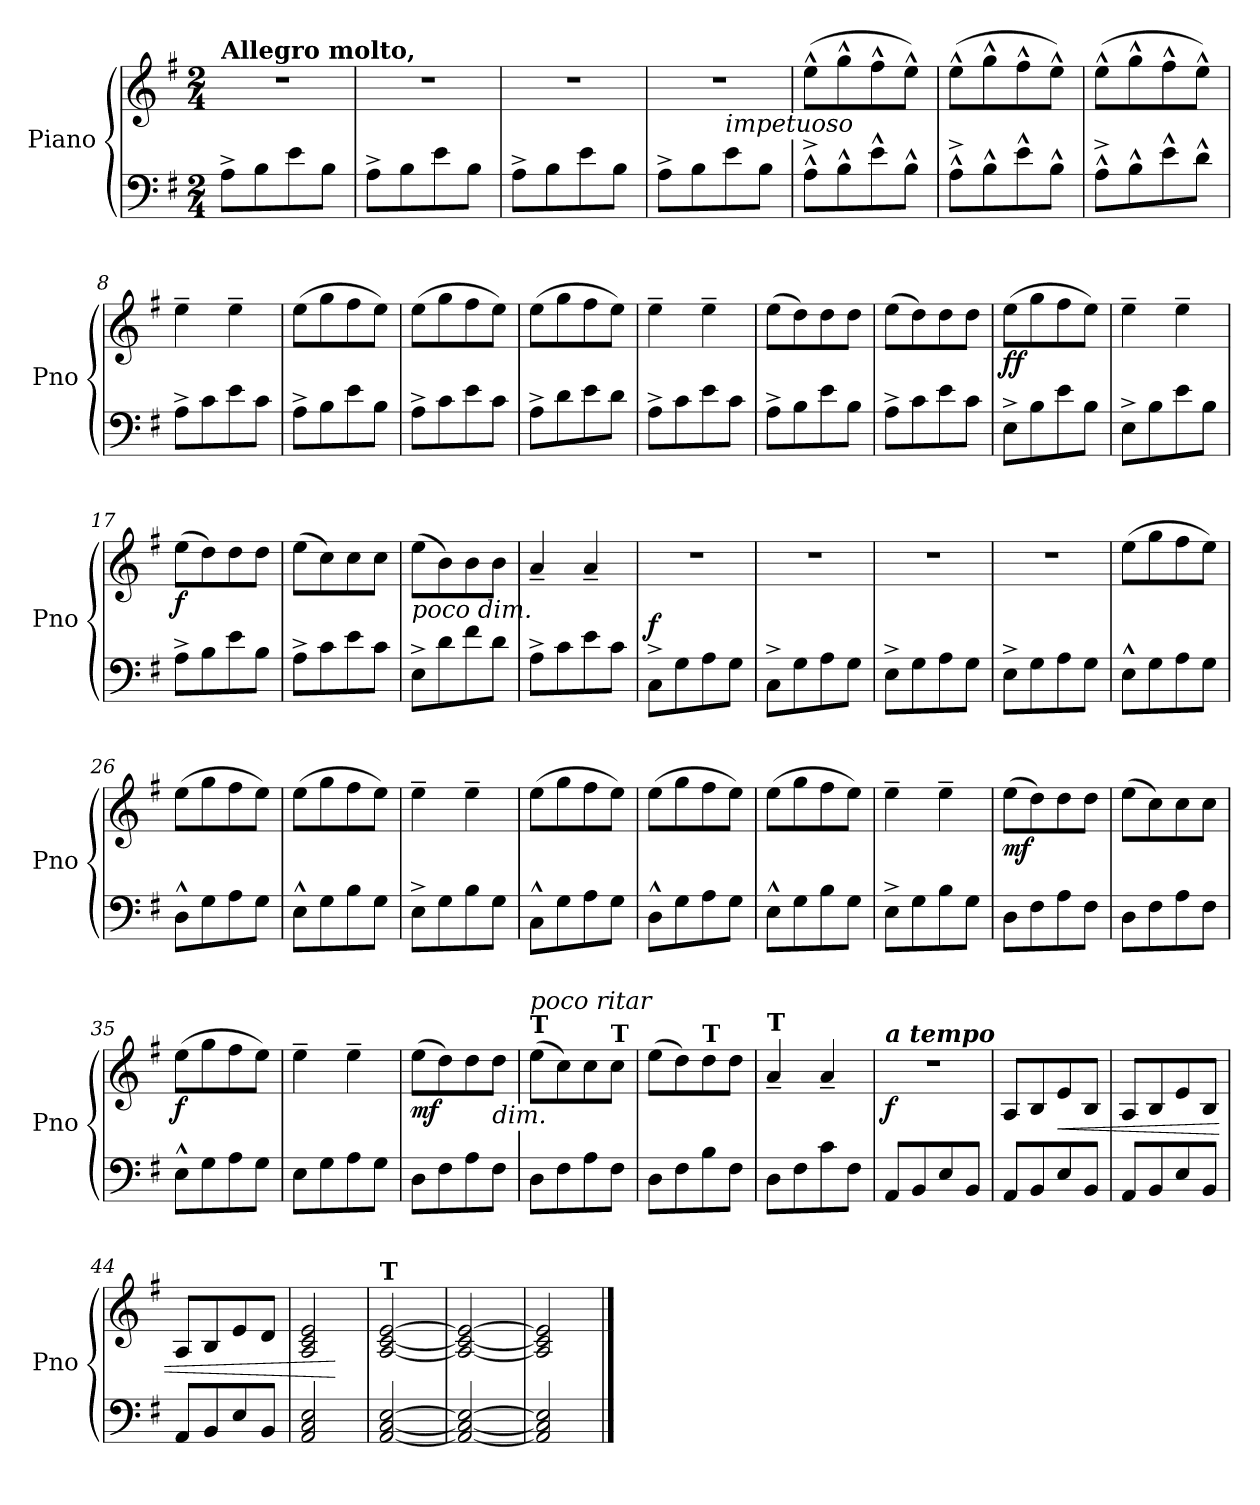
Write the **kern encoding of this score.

**kern	**kern	**dynam
*part1	*part1	*part1
*staff2	*staff1	*staff1/2
*I"Piano	*	*
*I'Pno	*	*
*clefF4	*clefG2	*
*k[f#]	*k[f#]	*
*M2/4	*M2/4	*
*MM160	*MM160	*
=1	=1	=1
!	!LO:TX:a:B:t=Allegro molto,	!
!	!	!LO:DY:b
8A^\L	2r	other-dynamics
8B\	.	.
8e\	.	.
8B\J	.	.
=2	=2	=2
8A^\L	2r	.
8B\	.	.
8e\	.	.
8B\J	.	.
=3	=3	=3
8A^\L	2r	.
8B\	.	.
8e\	.	.
8B\J	.	.
=4	=4	=4
8A^\L	2r	.
8B\	.	.
!LO:TX:a:i:t=impetuoso	!	!
8e\	.	.
8B\J	.	.
=5	=5	=5
8A^^^\L	(>8ee^^\L	.
8B^^\	8gg^^\	.
8e^^\	8ff#^^\	.
8B^^\J	8ee^^\J)	.
=6	=6	=6
8A^^^\L	(>8ee^^\L	.
8B^^\	8gg^^\	.
8e^^\	8ff#^^\	.
8B^^\J	8ee^^\J)	.
=7	=7	=7
8A^^^\L	(>8ee^^\L	.
8B^^\	8gg^^\	.
8e^^\	8ff#^^\	.
8d^^\J	8ee^^\J)	.
!!LO:LB:g=z
=8	=8	=8
8A^\L	4ee~\	.
8c\	.	.
8e\	4ee~\	.
8c\J	.	.
=9	=9	=9
8A^\L	(>8ee\L	.
8B\	8gg\	.
8e\	8ff#\	.
8B\J	8ee\J)	.
=10	=10	=10
8A^\L	(>8ee\L	.
8c\	8gg\	.
8e\	8ff#\	.
8c\J	8ee\J)	.
=11	=11	=11
8A^\L	(>8ee\L	.
8d\	8gg\	.
8e\	8ff#\	.
8d\J	8ee\J)	.
=12	=12	=12
8A^\L	4ee~\	.
8c\	.	.
8e\	4ee~\	.
8c\J	.	.
=13	=13	=13
8A^\L	(>8ee\L	.
8B\	8dd\)	.
8e\	8dd\	.
8B\J	8dd\J	.
=14	=14	=14
8A^\L	(>8ee\L	.
8c\	8dd\)	.
8e\	8dd\	.
8c\J	8dd\J	.
=15	=15	=15
!	!	!LO:DY:b
8E^\L	(>8ee\L	ff
8B\	8gg\	.
8e\	8ff#\	.
8B\J	8ee\J)	.
!!LO:LB:g=z
=16	=16	=16
8E^\L	4ee~\	.
8B\	.	.
8e\	4ee~\	.
8B\J	.	.
=17	=17	=17
!	!	!LO:DY:b
8A^\L	(>8ee\L	f
8B\	8dd\)	.
8e\	8dd\	.
8B\J	8dd\J	.
=18	=18	=18
8A^\L	(>8ee\L	.
8c\	8cc\)	.
8e\	8cc\	.
8c\J	8cc\J	.
=19	=19	=19
!	!LO:TX:b:i:t=poco dim.	!
8E^\L	(>8ee\L	.
8d\	8b\)	.
8f#\	8b\	.
8d\J	8b\J	.
=20	=20	=20
8A^\L	4a~/	.
8c\	.	.
8e\	4a~/	.
8c\J	.	.
=21	=21	=21
!	!	!LO:DY:a=2
8C^\L	2r	f
8G\	.	.
8A\	.	.
8G\J	.	.
=22	=22	=22
8C^\L	2r	.
8G\	.	.
8A\	.	.
8G\J	.	.
!!LO:LB:g=z
=23	=23	=23
8E^\L	2r	.
8G\	.	.
8A\	.	.
8G\J	.	.
=24	=24	=24
8E^\L	2r	.
8G\	.	.
8A\	.	.
8G\J	.	.
=25	=25	=25
8E^^\L	(>8ee\L	.
8G\	8gg\	.
8A\	8ff#\	.
8G\J	8ee\J)	.
=26	=26	=26
8D^^\L	(>8ee\L	.
8G\	8gg\	.
8A\	8ff#\	.
8G\J	8ee\J)	.
=27	=27	=27
8E^^\L	(>8ee\L	.
8G\	8gg\	.
8B\	8ff#\	.
8G\J	8ee\J)	.
=28	=28	=28
8E^\L	4ee~\	.
8G\	.	.
8B\	4ee~\	.
8G\J	.	.
=29	=29	=29
8C^^\L	(>8ee\L	.
8G\	8gg\	.
8A\	8ff#\	.
8G\J	8ee\J)	.
=30	=30	=30
8D^^\L	(>8ee\L	.
8G\	8gg\	.
8A\	8ff#\	.
8G\J	8ee\J)	.
!!LO:LB:g=z
=31	=31	=31
8E^^\L	(>8ee\L	.
8G\	8gg\	.
8B\	8ff#\	.
8G\J	8ee\J)	.
=32	=32	=32
8E^\L	4ee~\	.
8G\	.	.
8B\	4ee~\	.
8G\J	.	.
=33	=33	=33
!	!	!LO:DY:b
8D\L	(>8ee\L	mf
8F#\	8dd\)	.
8A\	8dd\	.
8F#\J	8dd\J	.
=34	=34	=34
8D\L	(>8ee\L	.
8F#\	8cc\)	.
8A\	8cc\	.
8F#\J	8cc\J	.
=35	=35	=35
!	!	!LO:DY:b
8E^^\L	(>8ee\L	f
8G\	8gg\	.
8A\	8ff#\	.
8G\J	8ee\J)	.
=36	=36	=36
8E\L	4ee~\	.
8G\	.	.
8A\	4ee~\	.
8G\J	.	.
=37	=37	=37
!	!	!LO:DY:b
8D\L	(>8ee\L	mf
8F#\	8dd\)	.
8A\	8dd\	.
!	!LO:TX:b:i:t=dim.	!
8F#\J	8dd\J	.
=38	=38	=38
!	!LO:TX:a:B:t=T	!
!	!LO:TX:a:i:t=poco ritar	!
8D\L	(>8ee\L	.
8F#\	8cc\)	.
8A\	8cc\	.
!	!LO:TX:a:B:t=T	!
8F#\J	8cc\J	.
!!LO:LB:g=z
=39	=39	=39
8D\L	(>8ee\L	.
8F#\	8dd\)	.
!	!LO:TX:a:B:t=T	!
8B\	8dd\	.
8F#\J	8dd\J	.
=40	=40	=40
!	!LO:TX:a:B:t=T	!
8D\L	4a~/	.
8F#\	.	.
8c\	4a~/	.
8F#\J	.	.
=41	=41	=41
!	!LO:TX:a:Bi:t=a tempo	!
!	!	!LO:DY:b
8AA/L	2r	f
8BB/	.	.
8E/	.	.
8BB/J	.	.
=42	=42	=42
8AA/L	8A/L	.
8BB/	8B/	.
!	!	!LO:HP:b
8E/	8e/	<
8BB/J	8B/J	.
=43	=43	=43
8AA/L	8A/L	.
8BB/	8B/	.
8E/	8e/	.
8BB/J	8B/J	.
=44	=44	=44
8AA/L	8A/L	.
8BB/	8B/	.
8E/	8e/	.
8BB/J	8d/J	.
=45	=45	=45
2AA/ 2C/ 2E/	2A/ 2c/ 2e/	.
.	.	[
=46	=46	=46
!	!LO:TX:a:B:t=T	!
!	!	!LO:DY:b
[2AA/ [2C/ [2E/	[2A/ [2c/ [2e/	other-dynamics
=47	=47	=47
2AA/_ 2C/_ 2E/_	2A/_ 2c/_ 2e/_	.
=48	=48	=48
2AA/] 2C/] 2E/]	2A/] 2c/] 2e/]	.
==	==	==
*-	*-	*-
